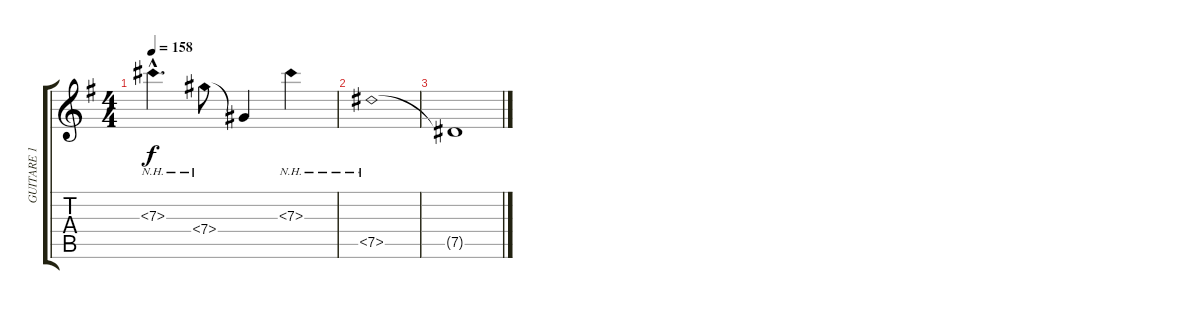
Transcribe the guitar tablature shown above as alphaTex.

\track ("GUITARE 1" "GUITARE 1") {instrument distortionguitar}
\staff {score tabs}
\tuning (Eb4 Bb3 Gb3 Db3 Ab2 Eb2) {hide}
\ts (4 4)
\tempo 158
\clef g2
\ks g
7.3{nh hac}.4{d dy f} 7.4{nh}.8 7.4{t}.4 7.3{nh}.4 |
7.5{nh}.1 |
7.5{t}.1
